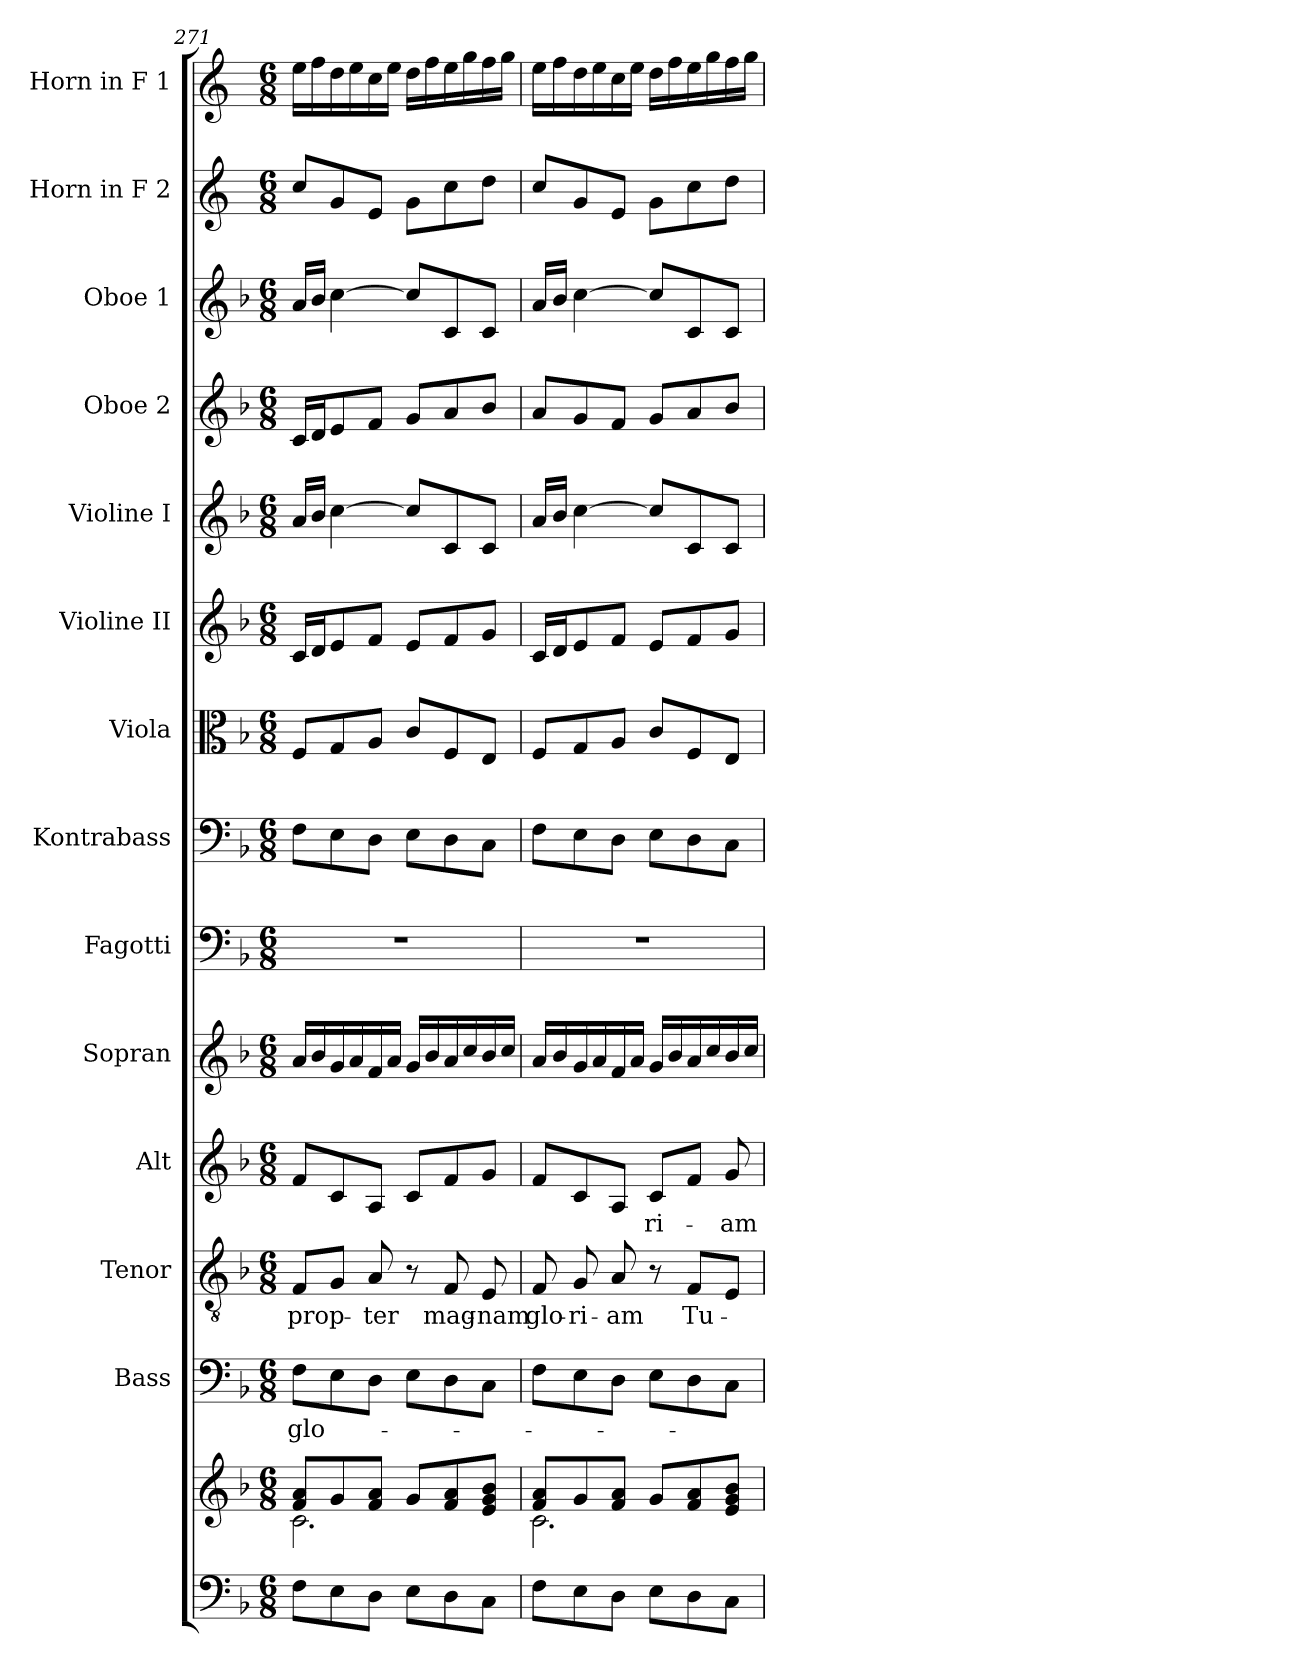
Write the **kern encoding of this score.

**kern	**kern	**kern	**text	**kern	**text	**kern	**text	**kern	**kern	**kern	**kern	**kern	**kern	**kern	**kern	**kern	**kern
*part14	*part14	*part13	*part13	*part12	*part12	*part11	*part11	*part10	*part9	*part8	*part7	*part6	*part5	*part4	*part3	*part2	*part1
*staff15	*staff14	*staff13	*staff13	*staff12	*staff12	*staff11	*staff11	*staff10	*staff9	*staff8	*staff7	*staff6	*staff5	*staff4	*staff3	*staff2	*staff1
*	*	*I"Bass	*	*I"Tenor	*	*I"Alt	*	*I"Sopran	*I"Fagotti	*I"Kontrabass	*I"Viola	*I"Violine II	*I"Violine I	*I"Oboe 2	*I"Oboe 1	*I"Horn in F 2	*I"Horn in F 1
*	*	*I'B.	*	*I'T.	*	*I'A.	*	*I'S.	*I'Fg.	*I'Kb.	*I'Vla.	*I'Vl. II	*I'Vl. I	*I'Ob. 2	*I'Ob. 1	*	*
!!LO:PB:g=z
*clefF4	*clefG2	*clefF4	*	*clefGv2	*	*clefG2	*	*clefG2	*clefF4	*clefF4	*clefC3	*clefG2	*clefG2	*clefG2	*clefG2	*clefG2	*clefG2
*	*	*	*	*	*	*	*	*	*	*ITrd7c12	*	*	*	*	*	*ITrd4c7	*ITrd4c7
*k[b-]	*k[b-]	*k[b-]	*	*k[b-]	*	*k[b-]	*	*k[b-]	*k[b-]	*k[b-]	*k[b-]	*k[b-]	*k[b-]	*k[b-]	*k[b-]	*k[b-]	*k[b-]
*F:	*F:	*F:	*	*F:	*	*F:	*	*F:	*F:	*F:	*F:	*F:	*F:	*F:	*F:	*F:	*F:
*M6/8	*M6/8	*M6/8	*	*M6/8	*	*M6/8	*	*M6/8	*M6/8	*M6/8	*M6/8	*M6/8	*M6/8	*M6/8	*M6/8	*M6/8	*M6/8
=271	=271	=271	=271	=271	=271	=271	=271	=271	=271	=271	=271	=271	=271	=271	=271	=271	=271
*	*^	*	*	*	*	*	*	*	*	*	*	*	*	*	*	*	*
!	!	!	!	!LO:LY:b	!	!LO:LY:b	!	!	!	!	!	!	!	!	!	!	!	!
8F\L	8f/ 8a/L	2.c\	8F\L	glo-	8F/L	prop-	8f/L	.	16a/LL	2.r	8FF\L	8F/L	16c/LL	16a/LL	16c/LL	16a/LL	8f/L	16a\LL
.	.	.	.	.	.	.	.	.	16b-/	.	.	.	16d/J	16b-/JJ	16d/J	16b-/JJ	.	16b-\
8E\	8g/	.	8E\	.	8G/J	.	8c/	.	16g/	.	8EE\	8G/	8e/	[4cc\	8e/	[4cc\	8c/	16g\
.	.	.	.	.	.	.	.	.	16a/	.	.	.	.	.	.	.	.	16a\
!	!	!	!	!	!	!LO:LY:b	!	!	!	!	!	!	!	!	!	!	!	!
8D\J	8f/ 8a/J	.	8D\J	.	8A/	-ter	8A/J	.	16f/	.	8DD\J	8A/J	8f/J	.	8f/J	.	8A/J	16f\
.	.	.	.	.	.	.	.	.	16a/JJ	.	.	.	.	.	.	.	.	16a\JJ
8E\L	8g/L	.	8E\L	.	8r	.	8c/L	.	16g/LL	.	8EE\L	8c/L	8e/L	8cc/L]	8g/L	8cc/L]	8c\L	16g\LL
.	.	.	.	.	.	.	.	.	16b-/	.	.	.	.	.	.	.	.	16b-\
!	!	!	!	!	!	!LO:LY:b	!	!	!	!	!	!	!	!	!	!	!	!
8D\	8f/ 8a/	.	8D\	.	8F/	mag-	8f/	.	16a/	.	8DD\	8F/	8f/	8c/	8a/	8c/	8f\	16a\
.	.	.	.	.	.	.	.	.	16cc/	.	.	.	.	.	.	.	.	16cc\
!	!	!	!	!	!	!LO:LY:b	!	!	!	!	!	!	!	!	!	!	!	!
8C\J	8e/ 8g/ 8b-/J	.	8C\J	.	8E/	-nam	8g/J	.	16b-/	.	8CC\J	8E/J	8g/J	8c/J	8b-/J	8c/J	8g\J	16b-\
.	.	.	.	.	.	.	.	.	16cc/JJ	.	.	.	.	.	.	.	.	16cc\JJ
=272	=272	=272	=272	=272	=272	=272	=272	=272	=272	=272	=272	=272	=272	=272	=272	=272	=272	=272
!	!	!	!	!	!	!LO:LY:b	!	!	!	!	!	!	!	!	!	!	!	!
8F\L	8f/ 8a/L	2.c\	8F\L	.	8F/	glo-	8f/L	.	16a/LL	2.r	8FF\L	8F/L	16c/LL	16a/LL	8a/L	16a/LL	8f/L	16a\LL
.	.	.	.	.	.	.	.	.	16b-/	.	.	.	16d/J	16b-/JJ	.	16b-/JJ	.	16b-\
!	!	!	!	!	!	!LO:LY:b	!	!	!	!	!	!	!	!	!	!	!	!
8E\	8g/	.	8E\	.	8G/	-ri-	8c/	.	16g/	.	8EE\	8G/	8e/	[4cc\	8g/	[4cc\	8c/	16g\
.	.	.	.	.	.	.	.	.	16a/	.	.	.	.	.	.	.	.	16a\
!	!	!	!	!	!	!LO:LY:b	!	!	!	!	!	!	!	!	!	!	!	!
8D\J	8f/ 8a/J	.	8D\J	.	8A/	-am	8A/J	.	16f/	.	8DD\J	8A/J	8f/J	.	8f/J	.	8A/J	16f\
.	.	.	.	.	.	.	.	.	16a/JJ	.	.	.	.	.	.	.	.	16a\JJ
!	!	!	!	!	!	!	!	!LO:LY:b	!	!	!	!	!	!	!	!	!	!
8E\L	8g/L	.	8E\L	.	8r	.	8c/L	-ri-	16g/LL	.	8EE\L	8c/L	8e/L	8cc/L]	8g/L	8cc/L]	8c\L	16g\LL
.	.	.	.	.	.	.	.	.	16b-/	.	.	.	.	.	.	.	.	16b-\
!	!	!	!	!	!	!LO:LY:b	!	!	!	!	!	!	!	!	!	!	!	!
8D\	8f/ 8a/	.	8D\	.	8F/L	Tu-	8f/J	.	16a/	.	8DD\	8F/	8f/	8c/	8a/	8c/	8f\	16a\
.	.	.	.	.	.	.	.	.	16cc/	.	.	.	.	.	.	.	.	16cc\
!	!	!	!	!	!	!	!	!LO:LY:b	!	!	!	!	!	!	!	!	!	!
8C\J	8e/ 8g/ 8b-/J	.	8C\J	.	8E/J	.	8g/	-am	16b-/	.	8CC\J	8E/J	8g/J	8c/J	8b-/J	8c/J	8g\J	16b-\
.	.	.	.	.	.	.	.	.	16cc/JJ	.	.	.	.	.	.	.	.	16cc\JJ
*	*v	*v	*	*	*	*	*	*	*	*	*	*	*	*	*	*	*	*
=	=	=	=	=	=	=	=	=	=	=	=	=	=	=	=	=	=
*-	*-	*-	*-	*-	*-	*-	*-	*-	*-	*-	*-	*-	*-	*-	*-	*-	*-
